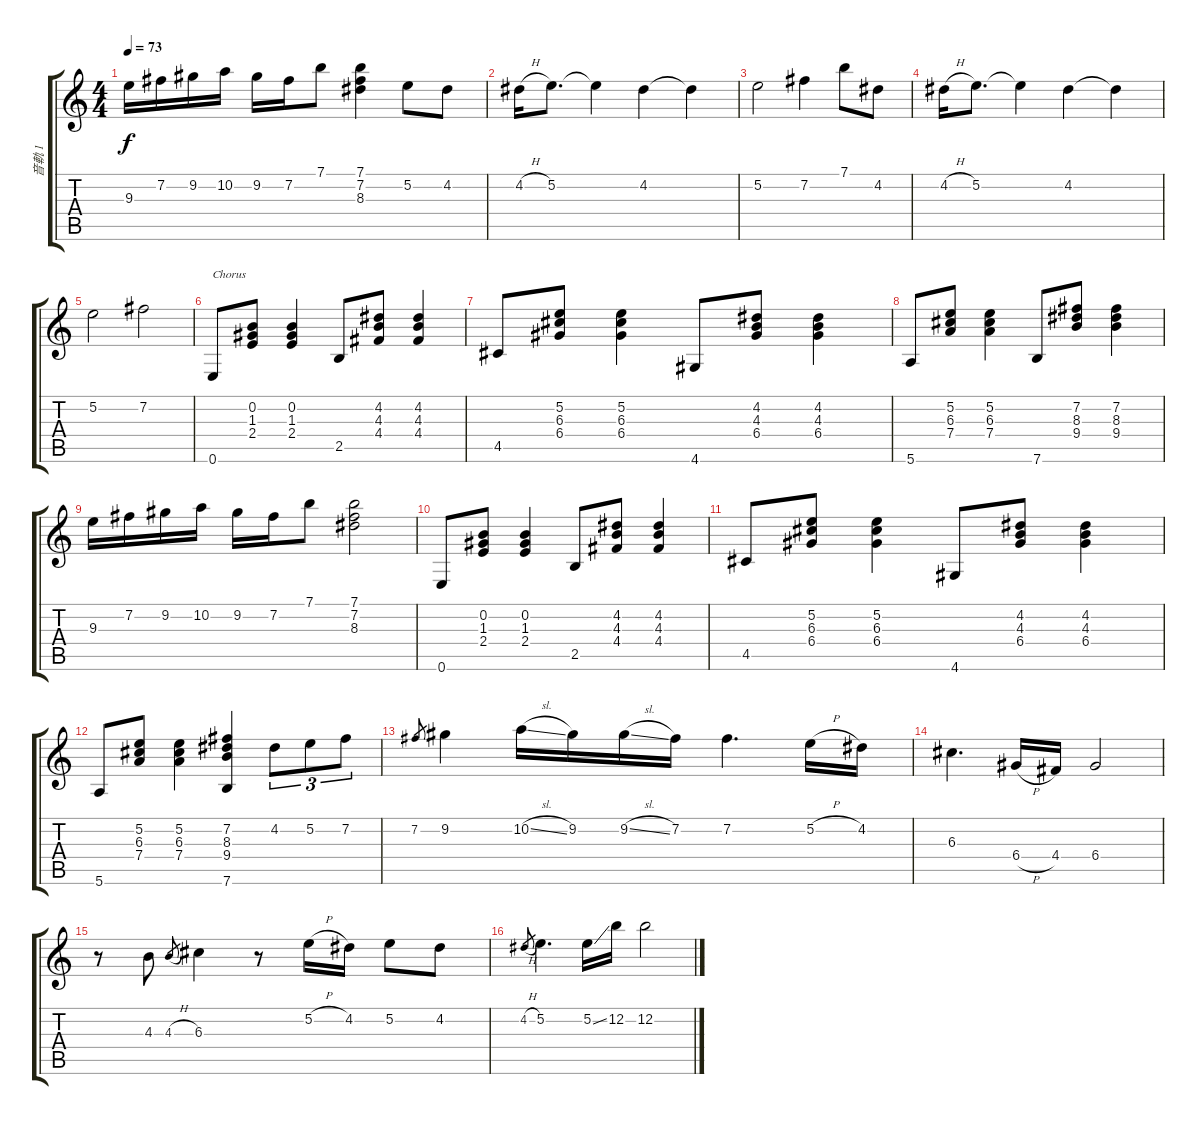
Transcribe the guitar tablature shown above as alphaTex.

\track ("音軌 1" "音軌 1") {instrument electricguitarjazz}
\staff {score tabs}
\tuning (E4 B3 G3 D3 A2 E2) {hide}
\ts (4 4)
\tempo 73
\clef g2
\ks c
9.3.16{dy f} 7.2.16 9.2.16 10.2.16 9.2.16 7.2.16 7.1.8 (7.1 7.2 8.3).4 5.2.8{instrument overdrivenguitar} 4.2.8 |
4.2{h}.16 5.2.8{d} 5.2{t}.4 4.2.4 4.2{t}.4 |
5.2.2 7.2.4 7.1.8 4.2.8 |
4.2{h}.16 5.2.8{d} 5.2{t}.4 4.2.4 4.2{t}.4 |
5.2.2 7.2.2 |
0.6.8{txt "Chorus" instrument electricguitarjazz} (0.2 1.3 2.4).8 (0.2 1.3 2.4).4 2.5.8 (4.2 4.3 4.4).8 (4.2 4.3 4.4).4 |
4.5.8 (5.2 6.3 6.4).8 (5.2 6.3 6.4).4 4.6.8 (4.2 4.3 6.4).8 (4.2 4.3 6.4).4 |
5.6.8 (5.2 6.3 7.4).8 (5.2 6.3 7.4).4 7.6.8 (7.2 8.3 9.4).8 (7.2 8.3 9.4).4 |
9.3.16 7.2.16 9.2.16 10.2.16 9.2.16 7.2.16 7.1.8 (7.1 7.2 8.3).2 |
0.6.8 (0.2 1.3 2.4).8 (0.2 1.3 2.4).4 2.5.8 (4.2 4.3 4.4).8 (4.2 4.3 4.4).4 |
4.5.8 (5.2 6.3 6.4).8 (5.2 6.3 6.4).4 4.6.8 (4.2 4.3 6.4).8 (4.2 4.3 6.4).4 |
5.6.8 (5.2 6.3 7.4).8 (5.2 6.3 7.4).4 (7.2 8.3 9.4 7.6).4 4.2.8{tu (3 2)} 5.2.8{tu (3 2)} 7.2.8{tu (3 2)} |
7.2.8{gr} 9.2.4 10.2{sl}.16 9.2.16 9.2{sl}.16 7.2.16 7.2.4{d} 5.2{h}.16 4.2.16 |
6.3.4{d} 6.4{h}.16 4.4.16 6.4.2 |
r.8 4.3.8 4.3{h}.8{gr} 6.3.4 r.8 5.2{h}.16 4.2.16 5.2.8 4.2.8 |
4.2{h}.8{gr} 5.2.4{d} 5.2{ss}.16 12.2.16 12.2.2
